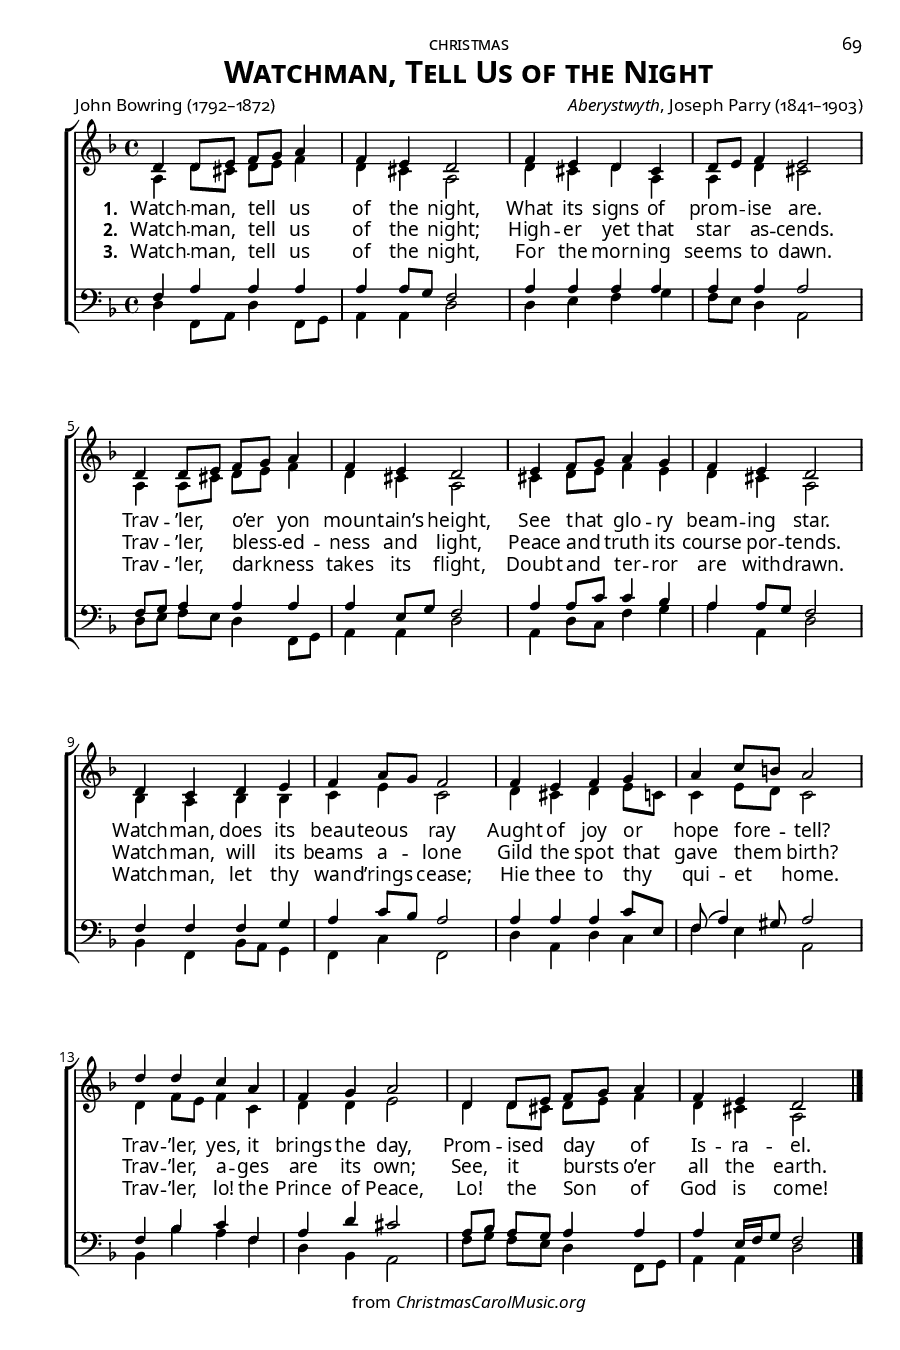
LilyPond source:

\version "2.14.2"
\include "util.ly"
\header {
  title = \markup{\override #'(font-name . "Garamond Premier Pro Semibold"){ \abs-fontsize #15 \smallCapsOldStyle"Watchman, Tell Us of the Night"}}
  poet = \markup\oldStyleNum"John Bowring (1792–1872)"
  composer = \markup\concat{\italic "Aberystwyth" \oldStyleNum", Joseph Parry (1841–1903)"}
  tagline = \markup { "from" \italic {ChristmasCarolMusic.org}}
}
\paper {
  %print-all-headers = ##t
  paper-height = 9\in
  paper-width = 6\in
  indent = 0\in
  %system-system-spacing = #'((basic-distance . 10) (padding . 0))
  %system-system-spacing =
  %  #'((basic-distance . 0)
  %     (minimum-distance . 0)
  %     (padding . -0.35)
  %     (stretchability . 100))
  ragged-last-bottom = ##f
  ragged-bottom = ##f
  two-sided = ##t
  inner-margin = 0.5\in
  outer-margin = 0.25\in
  top-margin = 0.25\in
  bottom-margin = 0.25\in
  first-page-number = #069
  print-first-page-number = ##t
  headerLine = \markup{\override #'(font-name . "Garamond Premier Pro") \smallCapsOldStyle"christmas"}
  oddHeaderMarkup = \markup\fill-line{
     \override #'(font-name . "Garamond Premier Pro")\abs-fontsize #8.5
     \combine 
        \fill-line{"" \on-the-fly #print-page-number-check-first
        \oldStylePageNum""
        }
        \fill-line{\headerLine}
  }
  evenHeaderMarkup = \markup {
     \override #'(font-name . "Garamond Premier Pro")\abs-fontsize #8.5
     \combine
        \on-the-fly #print-page-number-check-first
        \oldStylePageNum""
        \fill-line{\headerLine}
  }
}
#(set-global-staff-size 15) \paper{ #(define fonts (make-pango-font-tree "GoudyOlSt BT" "Garamond Premier Pro" "Garamond Premier Pro" (/ 15 20))) }
global = {
  \key f \major
  \time 4/4
  \autoBeamOff
  \override DynamicLineSpanner #'staff-padding = #0.0
  \override DynamicLineSpanner #'Y-extent = #'(-1 . 1)
}

sopMusic = \relative c' {
  d4 d8[ e] f[ g] a4 |
  f e d2 |
  f4 e d cis |
  d8[ e] f4 e2 | \break
  
  d4 d8[ e] f[ g] a4 |
  f e d2 |
  e4 f8[ g] a4 g |
  f e d2 | \break
  
  d4 c d e |
  f a8[ g] f2 |
  f4 e f g |
  a c8[ b] a2 | \break
  
  d4 d c a |
  f g a2 |
  d,4 d8[ e] f[ g] a4 |
  f e d2 \bar "|."
}
sopWords = \lyricmode {
  
}

altoMusic = \relative c' {
  a4 d8[ cis] d[ e] f4 |
  d cis a2 |
  d4 cis d a |
  a d cis2 |
  
  a4 a8[ cis] d[ e] f4 |
  d cis a2 |
  cis4 d8[ e] f4 e |
  d cis a2 |
  
  bes4 a bes bes |
  c e c2 |
  d4 cis d e8[ c] |
  c4 e8[ d] c2 |
  
  d4 f8[ e] f4 c |
  d d e2 |
  d4 d8[ cis] d[ e] f4 |
  d cis a2 \bar "|."
}
altoWords = \lyricmode {
  \dropLyricsVII
  \set stanza = #"1. "
  Watch -- man, tell us of the night,
  What its signs of prom -- ise are.
  Trav -- ’ler, o’er yon moun -- tain’s height,
  See that glo -- ry beam -- ing star.
  Watch -- man, does its beau -- teous ray
  Aught of joy or hope fore -- tell?
  Trav -- ’ler, yes, it brings the day,
  Prom -- ised day of Is -- ra -- el.
}
altoWordsII = \lyricmode {
  \dropLyricsVII
%\markup\italic
  \set stanza = #"2. "
  Watch -- man, tell us of the night;
  High -- er yet that star as -- cends.
  Trav -- ’ler, bless -- ed -- ness and light,
  Peace and truth its course por -- tends.
  Watch -- man, will its beams a -- lone
  Gild the spot that gave them birth?
  Trav -- ’ler, a -- ges are its own;
  See, it bursts o’er all the earth.
}
altoWordsIII = \lyricmode {
  \dropLyricsVII
  \set stanza = #"3. "
  Watch -- man, tell us of the night,
  For the morn -- ing seems to dawn.
  Trav -- ’ler, dark -- ness takes its flight,
  Doubt and ter -- ror are with -- drawn.
  Watch -- man, let thy wan -- d’rings cease;
  Hie thee to thy qui -- et home.
  Trav -- ’ler, lo! the Prince of Peace,
  Lo! the Son of God is come!
}
altoWordsIV = \lyricmode {
  \set stanza = #"4. "
  \set ignoreMelismata = ##t
}
altoWordsV = \lyricmode {
  \set stanza = #"5. "
  \set ignoreMelismata = ##t
}
altoWordsVI = \lyricmode {
  \set stanza = #"6. "
  \set ignoreMelismata = ##t
}
tenorMusic = \relative c {
  f4 a a a |
  a a8[ g] f2 |
  a4 a a a |
  a a a2 |
  
  f8[ g] a4 a a |
  a e8[ g] f2 |
  a4 a8[ c] c4 bes |
  a a8[ g] f2 |
  
  f4 f f g |
  a c8[ bes] a2 |
  a4 a a c8[ e,] |
  f8( a4) gis8 a2 |
  
  f4 bes c f, |
  a d cis2 |
  a8[ bes] a[ g] a4 a |
  a e16[ f g8] f2 \bar "|."
}
tenorWords = \lyricmode {

}

bassMusic = \relative c {
  d4 f,8[ a] d4 f,8[ g] |
  a4 a d2 |
  d4 e f g |
  f8[ e] d4 a2 |
  
  d8[ e] f[ e] d4 f,8[ g] |
  a4 a d2 |
  a4 d8[ c] f4 g |
  a a, d2 |
  
  bes4 f bes8[ a] g4 |
  f c' f,2 |
  d'4 a d c |
  f e a,2 |
  
  bes4 bes' a f |
  d bes a2 |
  f'8[ g] f[ e] d4 f,8[ g] |
  a4 a d2 \bar "|."
}
bassWords = \lyricmode {

}

pianoRH = \relative c' {
  
}
pianoLH = \relative c' {
  
}

\score {
  <<
   \new ChoirStaff <<
    \new Staff = women <<
      \new Voice = "sopranos" { \voiceOne << \global \sopMusic >> }
      \new Voice = "altos" { \voiceTwo << \global \altoMusic >> }
    >>
    \new Lyrics \with { alignAboveContext = #"women" \override VerticalAxisGroup #'nonstaff-relatedstaff-spacing = #'((basic-distance . 1))} \lyricsto "sopranos" \sopWords
    \new Lyrics = "altosVI"  \with { alignBelowContext = #"women" } \lyricsto "altos" \altoWordsVI
    \new Lyrics = "altosV"  \with { alignBelowContext = #"women" } \lyricsto "altos" \altoWordsV
    \new Lyrics = "altosIV"  \with { alignBelowContext = #"women" } \lyricsto "altos" \altoWordsIV
    \new Lyrics = "altosIII"  \with { alignBelowContext = #"women" } \lyricsto "altos" \altoWordsIII
    \new Lyrics = "altosII"  \with { alignBelowContext = #"women" } \lyricsto "altos" \altoWordsII
    \new Lyrics = "altos"  \with { alignBelowContext = #"women" \override VerticalAxisGroup #'nonstaff-relatedstaff-spacing = #'((basic-distance . 1))} \lyricsto "altos" \altoWords
   \new Staff = men <<
      \clef bass
      \new Voice = "tenors" { \voiceOne << \global \tenorMusic >> }
      \new Voice = "basses" { \voiceTwo << \global \bassMusic >> }
    >>
    \new Lyrics \with { alignAboveContext = #"men" \override VerticalAxisGroup #'nonstaff-relatedstaff-spacing = #'((basic-distance . 1)) } \lyricsto "tenors" \tenorWords
    \new Lyrics \with { alignBelowContext = #"men" \override VerticalAxisGroup #'nonstaff-relatedstaff-spacing = #'((basic-distance . 1)) } \lyricsto "basses" \bassWords
  >>
%    \new PianoStaff << \new Staff { \new Voice { \pianoRH } } \new Staff { \clef "bass" \pianoLH } >>
  >>
  \layout {
    \context {
      \Score
      \override SpacingSpanner #'base-shortest-duration = #(ly:make-moment 1 4)
      \override SpacingSpanner #'common-shortest-duration = #(ly:make-moment 1 4)
    }
    \context {
      % Remove all empty staves
      % \Staff \RemoveEmptyStaves \override VerticalAxisGroup #'remove-first = ##t
    }
    \context {
      \Lyrics
      \override LyricText #'X-offset = #center-on-word
    }
  }
}

